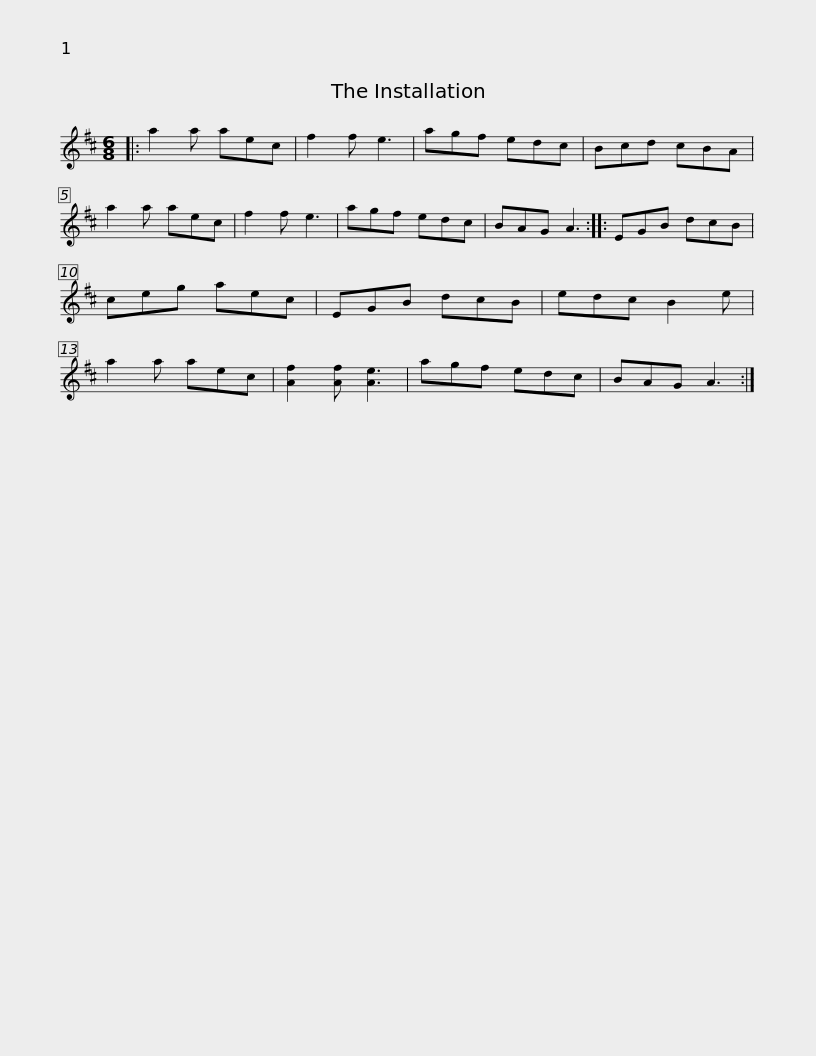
X:1
L:1/8
M:6/8
I:linebreak $
K:D
V:1 treble
V:1
|: a2 a aec | f2 f e3 | agf edc | Bcd cBA | a2 a aec | %5
 f2 f e3 | agf edc | BAG A3 ::$ EGB dcB | ceg aec | %10
 EGB dcB | edc B2 e | a2 a aec | [Af]2 [Af] [Ae]3 | agf edc | %15
 BAG A3 :| %16
